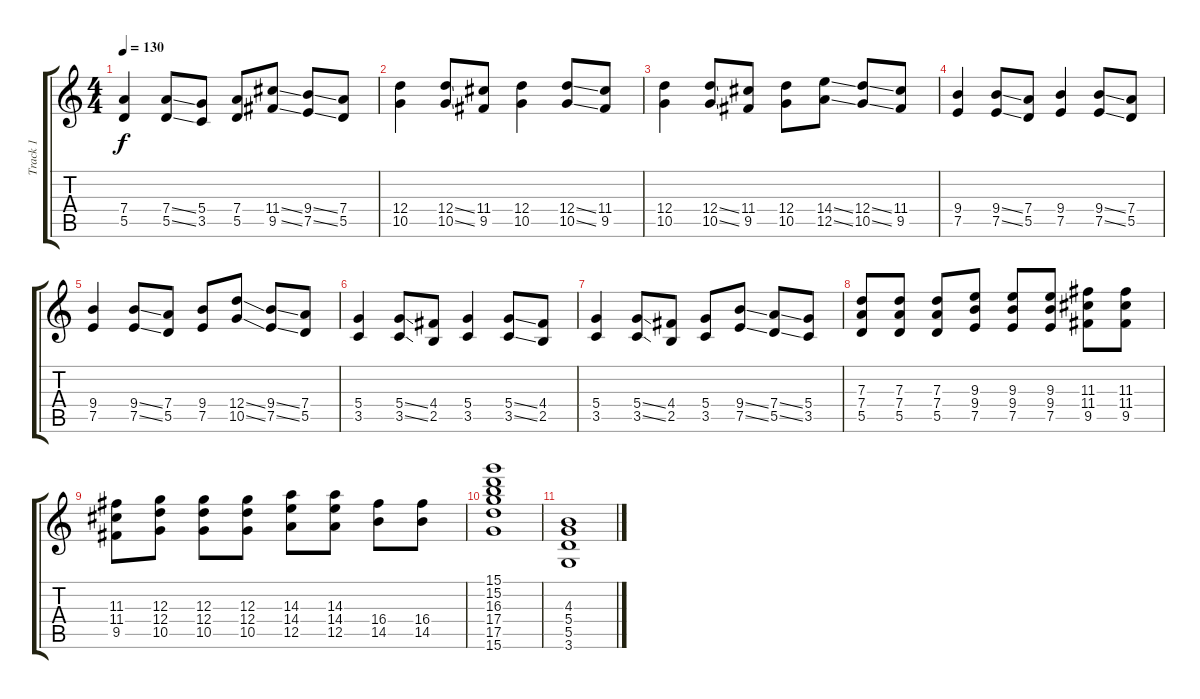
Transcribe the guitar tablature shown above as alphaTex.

\track ("Track 1" "Track 1") {instrument overdrivenguitar}
\staff {score tabs}
\tuning (E4 B3 G3 D3 A2 E2) {hide}
\ts (4 4)
\tempo 130
\clef g2
\ks c
(7.4 5.5).4{dy f} (7.4{ss} 5.5{ss}).8 (5.4 3.5).8 (7.4 5.5).8 (11.4{ss} 9.5{ss}).8 (9.4{ss} 7.5{ss}).8 (7.4 5.5).8 |
(12.4 10.5).4 (12.4{ss} 10.5{ss}).8 (11.4 9.5).8 (12.4 10.5).4 (12.4{ss} 10.5{ss}).8 (11.4 9.5).8 |
(12.4 10.5).4 (12.4{ss} 10.5{ss}).8 (11.4 9.5).8 (12.4 10.5).8 (14.4{ss} 12.5{ss}).8 (12.4{ss} 10.5{ss}).8 (11.4 9.5).8 |
(9.4 7.5).4 (9.4{ss} 7.5{ss}).8 (7.4 5.5).8 (9.4 7.5).4 (9.4{ss} 7.5{ss}).8 (7.4 5.5).8 |
(9.4 7.5).4 (9.4{ss} 7.5{ss}).8 (7.4 5.5).8 (9.4 7.5).8 (12.4{ss} 10.5{ss}).8 (9.4{ss} 7.5{ss}).8 (7.4 5.5).8 |
(5.4 3.5).4 (5.4{ss} 3.5{ss}).8 (4.4 2.5).8 (5.4 3.5).4 (5.4{ss} 3.5{ss}).8 (4.4 2.5).8 |
(5.4 3.5).4 (5.4{ss} 3.5{ss}).8 (4.4 2.5).8 (5.4 3.5).8 (9.4{ss} 7.5{ss}).8 (7.4{ss} 5.5{ss}).8 (5.4 3.5).8 |
(7.3 7.4 5.5).8 (7.3 7.4 5.5).8 (7.3 7.4 5.5).8 (9.3 9.4 7.5).8 (9.3 9.4 7.5).8 (9.3 9.4 7.5).8 (11.3 11.4 9.5).8 (11.3 11.4 9.5).8 |
(11.3 11.4 9.5).8 (12.3 12.4 10.5).8 (12.3 12.4 10.5).8 (12.3 12.4 10.5).8 (14.3 14.4 12.5).8 (14.3 14.4 12.5).8 (16.4 14.5).8 (16.4 14.5).8 |
(15.1 15.2 16.3 17.4 17.5 15.6).1 |
(4.3 5.4 5.5 3.6).1
